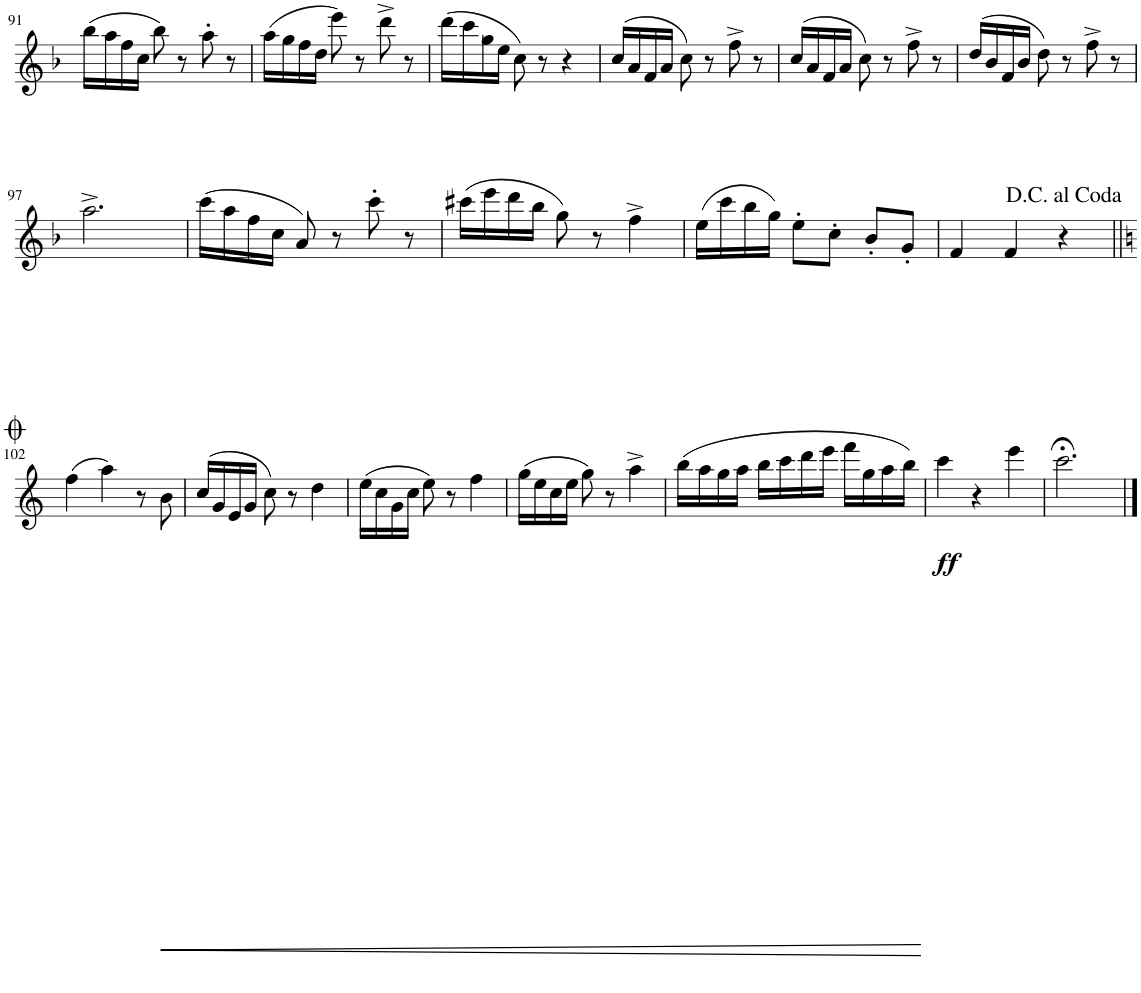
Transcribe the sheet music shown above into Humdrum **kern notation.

**kern	**dynam
*part1	*part1
*staff1	*staff1
*I"Bb Clarinet	*
*I'Cl	*
!!LO:PB:g=z
*clefG2	*
*Trd1c2	*
*k[b-]	*
*M3/4	*
=91	=91
(16bb-\LL	.
16aa\	.
16ff\	.
16cc\JJ	.
8bb-\)	.
8r	.
8aa'\	.
8r	.
=92	=92
(16aa\LL	.
16gg\	.
16ff\	.
16dd\JJ	.
8eee\)	.
8r	.
8ddd^\	.
8r	.
=93	=93
(16ddd\LL	.
16ccc\	.
16gg\	.
16ee\JJ	.
8cc\)	.
8r	.
4r	.
=94	=94
(16cc/LL	.
16a/	.
16f/	.
16a/JJ	.
8cc\)	.
8r	.
8ff^\	.
8r	.
=95	=95
(16cc/LL	.
16a/	.
16f/	.
16a/JJ	.
8cc\)	.
8r	.
8ff^\	.
8r	.
=96	=96
(16dd/LL	.
16b-/	.
16f/	.
16b-/JJ	.
8dd\)	.
8r	.
8ff^\	.
8r	.
!!LO:LB:g=z
=97	=97
2.aa^\	.
=98	=98
(16ccc\LL	.
16aa\	.
16ff\	.
16cc\JJ	.
8a/)	.
8r	.
8ccc'\	.
8r	.
=99	=99
(16ccc#X\LL	.
16eee\	.
16ddd\	.
16bb-\JJ	.
8gg\)	.
8r	.
4ff^\	.
=100	=100
(16ee\LL	.
16ccc\	.
16bb-\	.
16gg\JJ)	.
8ee'\L	.
8cc'\J	.
8b-'/L	.
8g'/J	.
=101	=101
4f/	.
4f/	.
4r	.
!!LO:LB:g=z
=102||	=102||
*k[]	*
(4ff\	.
4aa\)	.
8r	.
!	!LO:HP:b
8b\	<
.	[
=103	=103
(16cc/LL	.
16g/	.
16e/	.
16g/JJ	.
8cc\)	.
8r	.
4dd\	.
=104	=104
(16ee\LL	.
16cc\	.
16g\	.
16cc\JJ	.
8ee\)	.
8r	.
4ff\	.
=105	=105
(16gg\LL	.
16ee\	.
16cc\	.
16ee\JJ	.
8gg\)	.
8r	.
4aa^\	.
=106	=106
(16bb\LL	.
16aa\	.
16gg\	.
16aa\JJ	.
16bb\LL	.
16ccc\	.
16ddd\	.
16eee\JJ	.
16fff\LL	.
16gg\	.
16aa\	.
16bb\JJ)	.
=107	=107
!	!LO:DY:b
4ccc\	ff
4r	.
4eee\	.
=108	=108
2.ccc;<\	.
==	==
*-	*-
